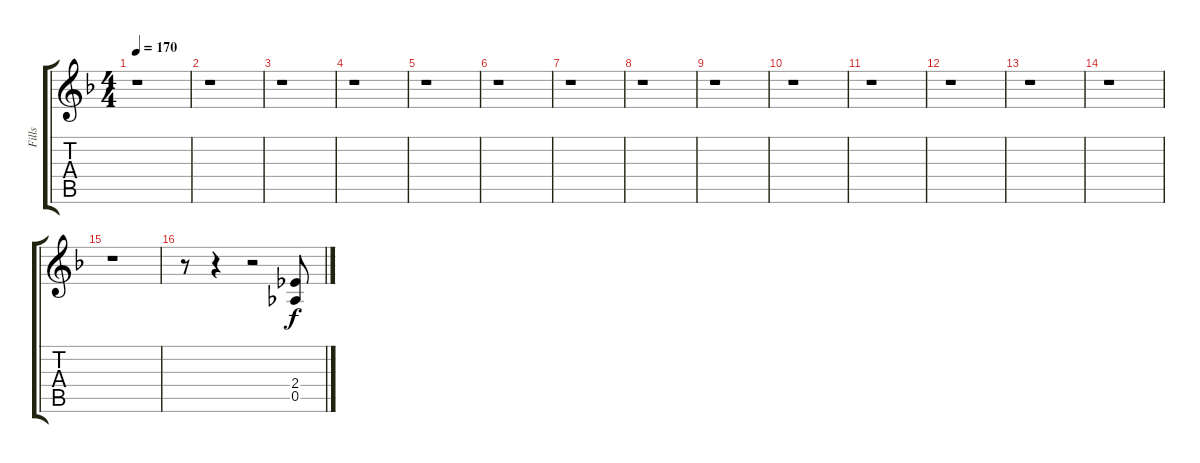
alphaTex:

\track ("Fills" "Fills") {instrument overdrivenguitar}
\staff {score tabs}
\tuning (Eb4 Bb3 Gb3 Db3 Ab2 Db2) {hide}
\ts (4 4)
\tempo 170
\clef g2
\ks f
r.1{dy f} |
r.1 |
r.1 |
r.1 |
r.1 |
r.1 |
r.1 |
r.1 |
r.1 |
r.1 |
r.1 |
r.1 |
r.1 |
r.1 |
r.1 |
r.8 r.4 r.2 (2.4 0.5).8
